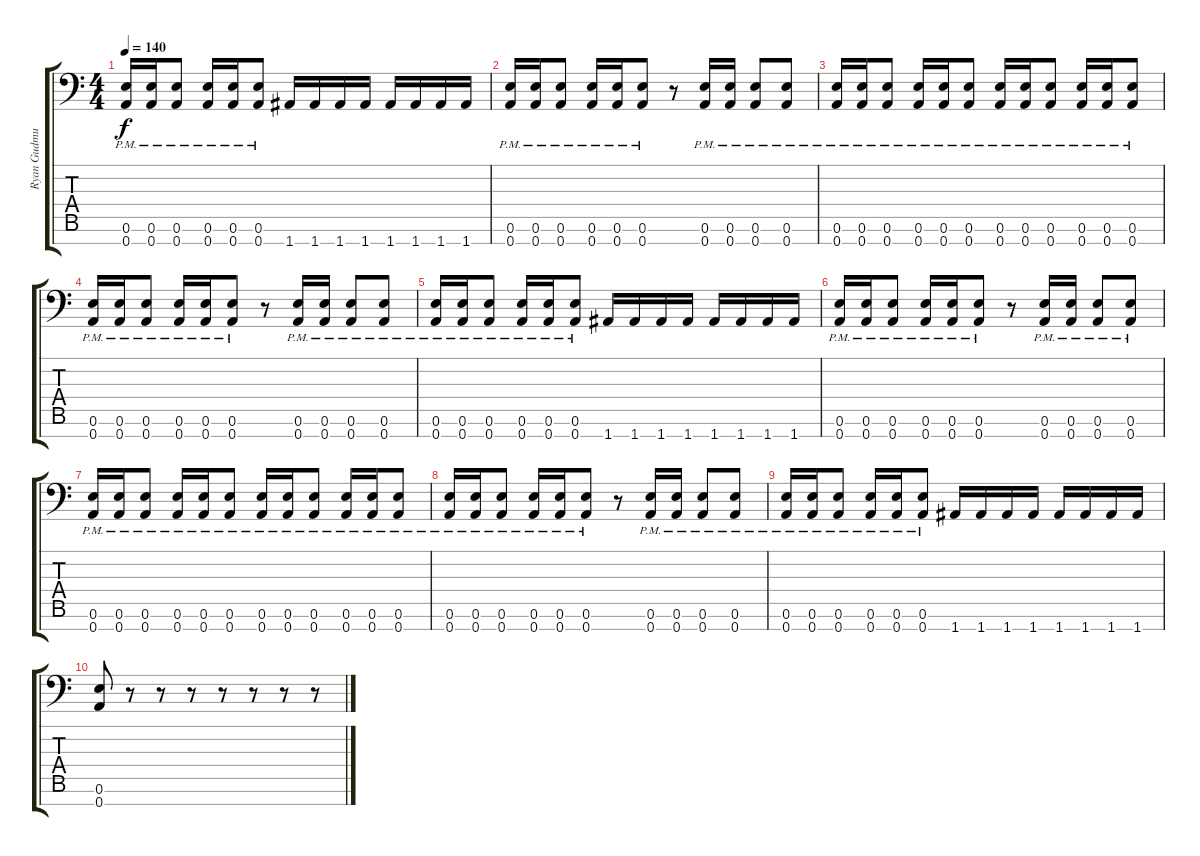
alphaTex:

\track ("Ryan Gudmunds" "Ryan Gudmu") {instrument distortionguitar}
\staff {score tabs}
\tuning (E4 B3 G3 D3 A2 E2 A1) {hide}
\ts (4 4)
\tempo 140
\clef f4
\ks c
(0.6{pm} 0.7{pm}).16{dy f} (0.6{pm} 0.7{pm}).16 (0.6{pm} 0.7{pm}).8 (0.6{pm} 0.7{pm}).16 (0.6{pm} 0.7{pm}).16 (0.6{pm} 0.7{pm}).8 1.7.16 1.7.16 1.7.16 1.7.16 1.7.16 1.7.16 1.7.16 1.7.16 |
(0.6{pm} 0.7{pm}).16 (0.6{pm} 0.7{pm}).16 (0.6{pm} 0.7{pm}).8 (0.6{pm} 0.7{pm}).16 (0.6{pm} 0.7{pm}).16 (0.6{pm} 0.7{pm}).8 r.8 (0.6{pm} 0.7{pm}).16 (0.6{pm} 0.7{pm}).16 (0.6{pm} 0.7{pm}).8 (0.6{pm} 0.7{pm}).8 |
(0.6{pm} 0.7{pm}).16 (0.6{pm} 0.7{pm}).16 (0.6{pm} 0.7{pm}).8 (0.6{pm} 0.7{pm}).16 (0.6{pm} 0.7{pm}).16 (0.6{pm} 0.7{pm}).8 (0.6{pm} 0.7{pm}).16 (0.6{pm} 0.7{pm}).16 (0.6{pm} 0.7{pm}).8 (0.6{pm} 0.7{pm}).16 (0.6{pm} 0.7{pm}).16 (0.6{pm} 0.7{pm}).8 |
(0.6{pm} 0.7{pm}).16 (0.6{pm} 0.7{pm}).16 (0.6{pm} 0.7{pm}).8 (0.6{pm} 0.7{pm}).16 (0.6{pm} 0.7{pm}).16 (0.6{pm} 0.7{pm}).8 r.8 (0.6{pm} 0.7{pm}).16 (0.6{pm} 0.7{pm}).16 (0.6{pm} 0.7{pm}).8 (0.6{pm} 0.7{pm}).8 |
(0.6{pm} 0.7{pm}).16 (0.6{pm} 0.7{pm}).16 (0.6{pm} 0.7{pm}).8 (0.6{pm} 0.7{pm}).16 (0.6{pm} 0.7{pm}).16 (0.6{pm} 0.7{pm}).8 1.7.16 1.7.16 1.7.16 1.7.16 1.7.16 1.7.16 1.7.16 1.7.16 |
(0.6{pm} 0.7{pm}).16 (0.6{pm} 0.7{pm}).16 (0.6{pm} 0.7{pm}).8 (0.6{pm} 0.7{pm}).16 (0.6{pm} 0.7{pm}).16 (0.6{pm} 0.7{pm}).8 r.8 (0.6{pm} 0.7{pm}).16 (0.6{pm} 0.7{pm}).16 (0.6{pm} 0.7{pm}).8 (0.6{pm} 0.7{pm}).8 |
(0.6{pm} 0.7{pm}).16 (0.6{pm} 0.7{pm}).16 (0.6{pm} 0.7{pm}).8 (0.6{pm} 0.7{pm}).16 (0.6{pm} 0.7{pm}).16 (0.6{pm} 0.7{pm}).8 (0.6{pm} 0.7{pm}).16 (0.6{pm} 0.7{pm}).16 (0.6{pm} 0.7{pm}).8 (0.6{pm} 0.7{pm}).16 (0.6{pm} 0.7{pm}).16 (0.6{pm} 0.7{pm}).8 |
(0.6{pm} 0.7{pm}).16 (0.6{pm} 0.7{pm}).16 (0.6{pm} 0.7{pm}).8 (0.6{pm} 0.7{pm}).16 (0.6{pm} 0.7{pm}).16 (0.6{pm} 0.7{pm}).8 r.8 (0.6{pm} 0.7{pm}).16 (0.6{pm} 0.7{pm}).16 (0.6{pm} 0.7{pm}).8 (0.6{pm} 0.7{pm}).8 |
(0.6{pm} 0.7{pm}).16 (0.6{pm} 0.7{pm}).16 (0.6{pm} 0.7{pm}).8 (0.6{pm} 0.7{pm}).16 (0.6{pm} 0.7{pm}).16 (0.6{pm} 0.7{pm}).8 1.7.16 1.7.16 1.7.16 1.7.16 1.7.16 1.7.16 1.7.16 1.7.16 |
(0.6 0.7).8 r.8 r.8 r.8 r.8 r.8 r.8 r.8
